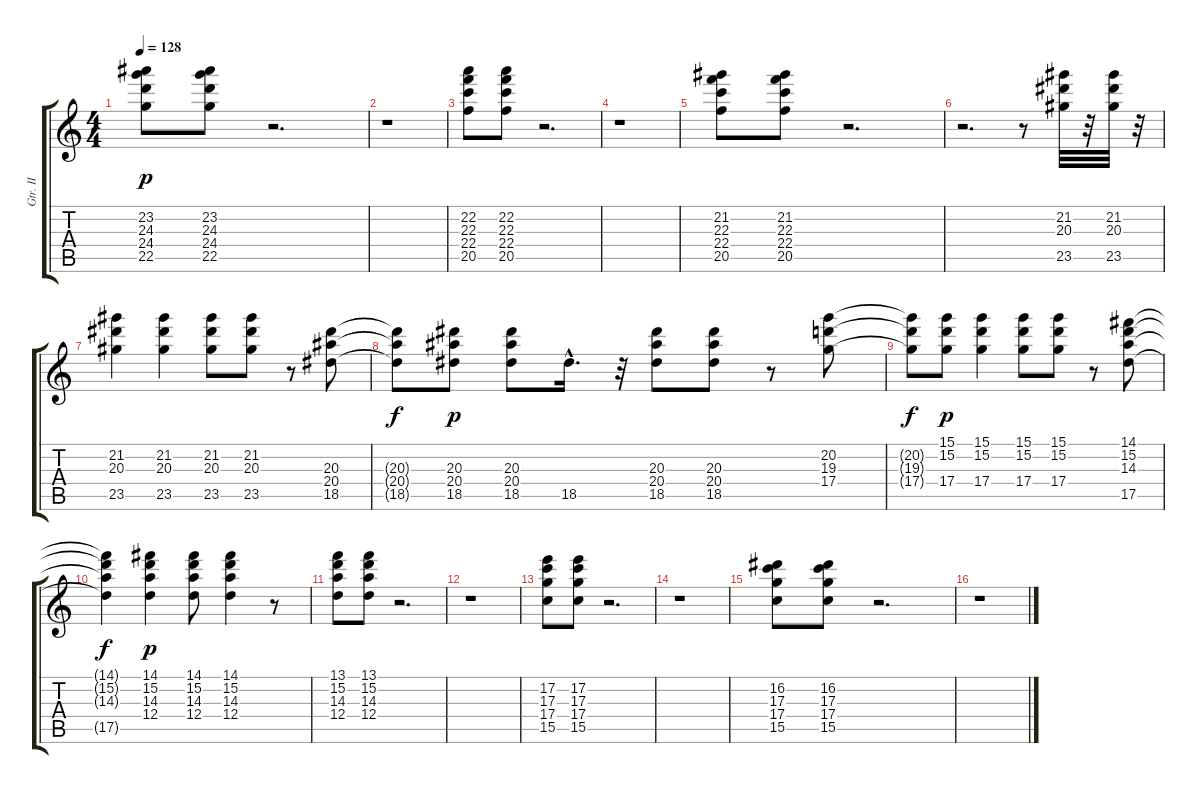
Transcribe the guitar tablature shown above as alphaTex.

\track ("Gtr. II" "Gtr. II") {instrument overdrivenguitar}
\staff {score tabs}
\tuning (E4 B3 G3 D3 A2 E2) {hide}
\ts (4 4)
\tempo 128
\clef g2
\ks c
(23.2 24.3 24.4 22.5).8{dy p} (23.2 24.3 24.4 22.5).8 r.2{d} |
r.1 |
(22.2 22.3 22.4 20.5).8 (22.2 22.3 22.4 20.5).8 r.2{d} |
r.1 |
(21.2 22.3 22.4 20.5).8 (21.2 22.3 22.4 20.5).8 r.2{d} |
r.2{d} r.8 (21.2 20.3 23.5).32 r.32 (21.2 20.3 23.5).32 r.32 |
(21.2 20.3 23.5).4 (21.2 20.3 23.5).4 (21.2 20.3 23.5).8 (21.2 20.3 23.5).8 r.8 (20.3 20.4 18.5).8 |
(20.3{t} 20.4{t} 18.5{t}).8{dy f} (20.3 20.4 18.5).8{dy p} (20.3 20.4 18.5).8 18.5{hac}.16{d} r.32 (20.3 20.4 18.5).8 (20.3 20.4 18.5).8 r.8 (20.2 19.3 17.4).8 |
(20.2{t} 19.3{t} 17.4{t}).8{dy f} (15.1 15.2 17.4).8{dy p} (15.1 15.2 17.4).4 (15.1 15.2 17.4).8 (15.1 15.2 17.4).8 r.8 (14.1 15.2 14.3 17.5).8 |
(14.1{t} 15.2{t} 14.3{t} 17.5{t}).4{dy f} (14.1 15.2 14.3 12.4).4{dy p} (14.1 15.2 14.3 12.4).8 (14.1 15.2 14.3 12.4).4 r.8 |
(13.1 15.2 14.3 12.4).8 (13.1 15.2 14.3 12.4).8 r.2{d} |
r.1 |
(17.2 17.3 17.4 15.5).8 (17.2 17.3 17.4 15.5).8 r.2{d} |
r.1 |
(16.2 17.3 17.4 15.5).8 (16.2 17.3 17.4 15.5).8 r.2{d} |
r.1
